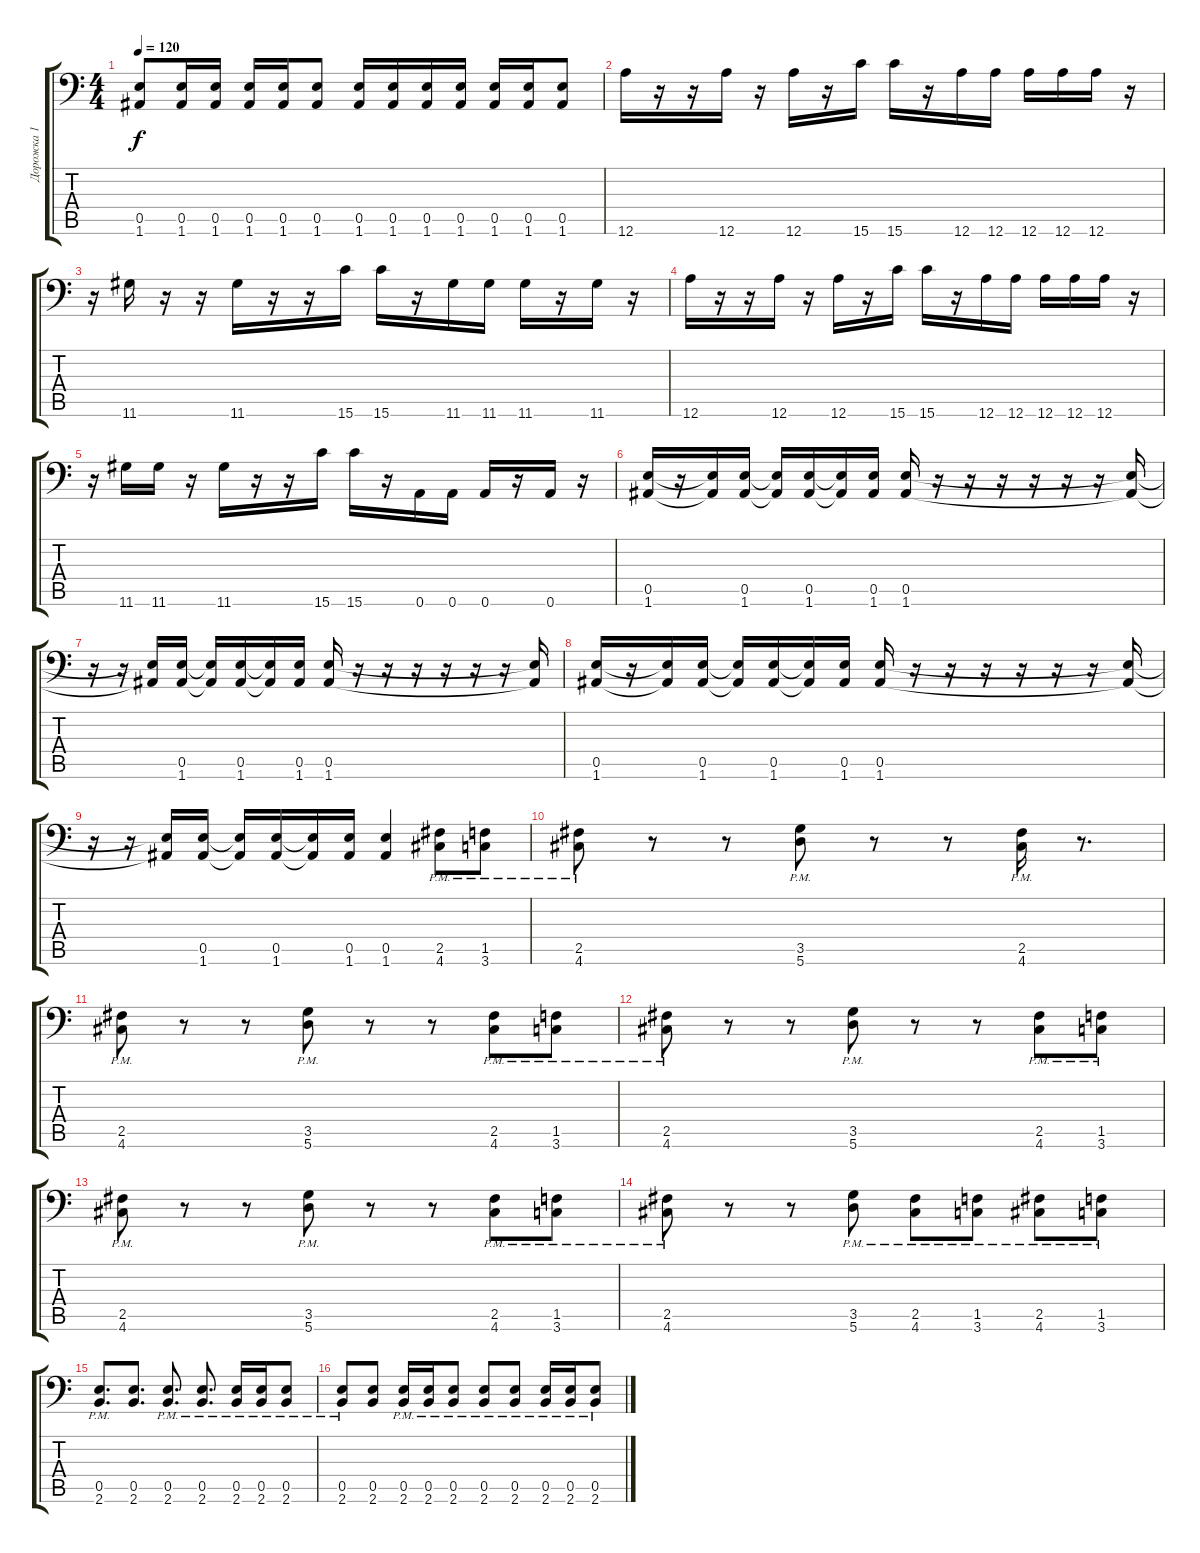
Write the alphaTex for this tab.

\track ("Дорожка 1" "Дорожка 1") {instrument distortionguitar}
\staff {score tabs}
\tuning (B3 Gb3 D3 A2 E2 A1) {hide}
\ts (4 4)
\tempo 120
\clef f4
\ks c
(0.5 1.6).8{dy f} (0.5 1.6).16 (0.5 1.6).16 (0.5 1.6).16 (0.5 1.6).16 (0.5 1.6).8 (0.5 1.6).16 (0.5 1.6).16 (0.5 1.6).16 (0.5 1.6).16 (0.5 1.6).16 (0.5 1.6).16 (0.5 1.6).8 |
12.6.16 r.16 r.16 12.6.16 r.16 12.6.16 r.16 15.6.16 15.6.16 r.16 12.6.16 12.6.16 12.6.16 12.6.16 12.6.16 r.16 |
r.16 11.6.16 r.16 r.16 11.6.16 r.16 r.16 15.6.16 15.6.16 r.16 11.6.16 11.6.16 11.6.16 r.16 11.6.16 r.16 |
12.6.16 r.16 r.16 12.6.16 r.16 12.6.16 r.16 15.6.16 15.6.16 r.16 12.6.16 12.6.16 12.6.16 12.6.16 12.6.16 r.16 |
r.16 11.6.16 11.6.16 r.16 11.6.16 r.16 r.16 15.6.16 15.6.16 r.16 0.6.16 0.6.16 0.6.16 r.16 0.6.16 r.16 |
(0.5 1.6).16 r.16 (0.5{t} 1.6{t}).16 (0.5 1.6).16 (0.5{t} 1.6{t}).16 (0.5 1.6).16 (0.5{t} 1.6{t}).16 (0.5 1.6).16 (0.5 1.6).16 r.16 r.16 r.16 r.16 r.16 r.16 (0.5{t} 1.6{t}).16 |
r.16 r.16 (0.5{t} 1.6{t}).16 (0.5 1.6).16 (0.5{t} 1.6{t}).16 (0.5 1.6).16 (0.5{t} 1.6{t}).16 (0.5 1.6).16 (0.5 1.6).16 r.16 r.16 r.16 r.16 r.16 r.16 (0.5{t} 1.6{t}).16 |
(0.5 1.6).16 r.16 (0.5{t} 1.6{t}).16 (0.5 1.6).16 (0.5{t} 1.6{t}).16 (0.5 1.6).16 (0.5{t} 1.6{t}).16 (0.5 1.6).16 (0.5 1.6).16 r.16 r.16 r.16 r.16 r.16 r.16 (0.5{t} 1.6{t}).16 |
r.16 r.16 (0.5{t} 1.6{t}).16 (0.5 1.6).16 (0.5{t} 1.6{t}).16 (0.5 1.6).16 (0.5{t} 1.6{t}).16 (0.5 1.6).16 (0.5 1.6).4 (2.5{pm} 4.6{pm}).8 (1.5{pm} 3.6{pm}).8 |
(2.5{pm} 4.6{pm}).8 r.8 r.8 (3.5{pm} 5.6{pm}).8 r.8 r.8 (2.5{pm} 4.6{pm}).16 r.8{d} |
(2.5{pm} 4.6{pm}).8 r.8 r.8 (3.5{pm} 5.6{pm}).8 r.8 r.8 (2.5{pm} 4.6{pm}).8 (1.5{pm} 3.6{pm}).8 |
(2.5{pm} 4.6{pm}).8 r.8 r.8 (3.5{pm} 5.6{pm}).8 r.8 r.8 (2.5{pm} 4.6{pm}).8 (1.5{pm} 3.6{pm}).8 |
(2.5{pm} 4.6{pm}).8 r.8 r.8 (3.5{pm} 5.6{pm}).8 r.8 r.8 (2.5{pm} 4.6{pm}).8 (1.5{pm} 3.6{pm}).8 |
(2.5{pm} 4.6{pm}).8 r.8 r.8 (3.5{pm} 5.6{pm}).8 (2.5{pm} 4.6{pm}).8 (1.5{pm} 3.6{pm}).8 (2.5{pm} 4.6{pm}).8 (1.5{pm} 3.6{pm}).8 |
(0.5{pm} 2.6{pm}).8{d} (0.5 2.6).8{d} (0.5{pm} 2.6{pm}).8{d} (0.5{pm} 2.6{pm}).8{d} (0.5{pm} 2.6{pm}).16 (0.5{pm} 2.6{pm}).16 (0.5{pm} 2.6{pm}).8 |
(0.5{pm} 2.6{pm}).8 (0.5 2.6).8 (0.5{pm} 2.6{pm}).16 (0.5{pm} 2.6{pm}).16 (0.5{pm} 2.6{pm}).8 (0.5{pm} 2.6{pm}).8 (0.5{pm} 2.6{pm}).8 (0.5{pm} 2.6{pm}).16 (0.5{pm} 2.6{pm}).16 (0.5{pm} 2.6{pm}).8
